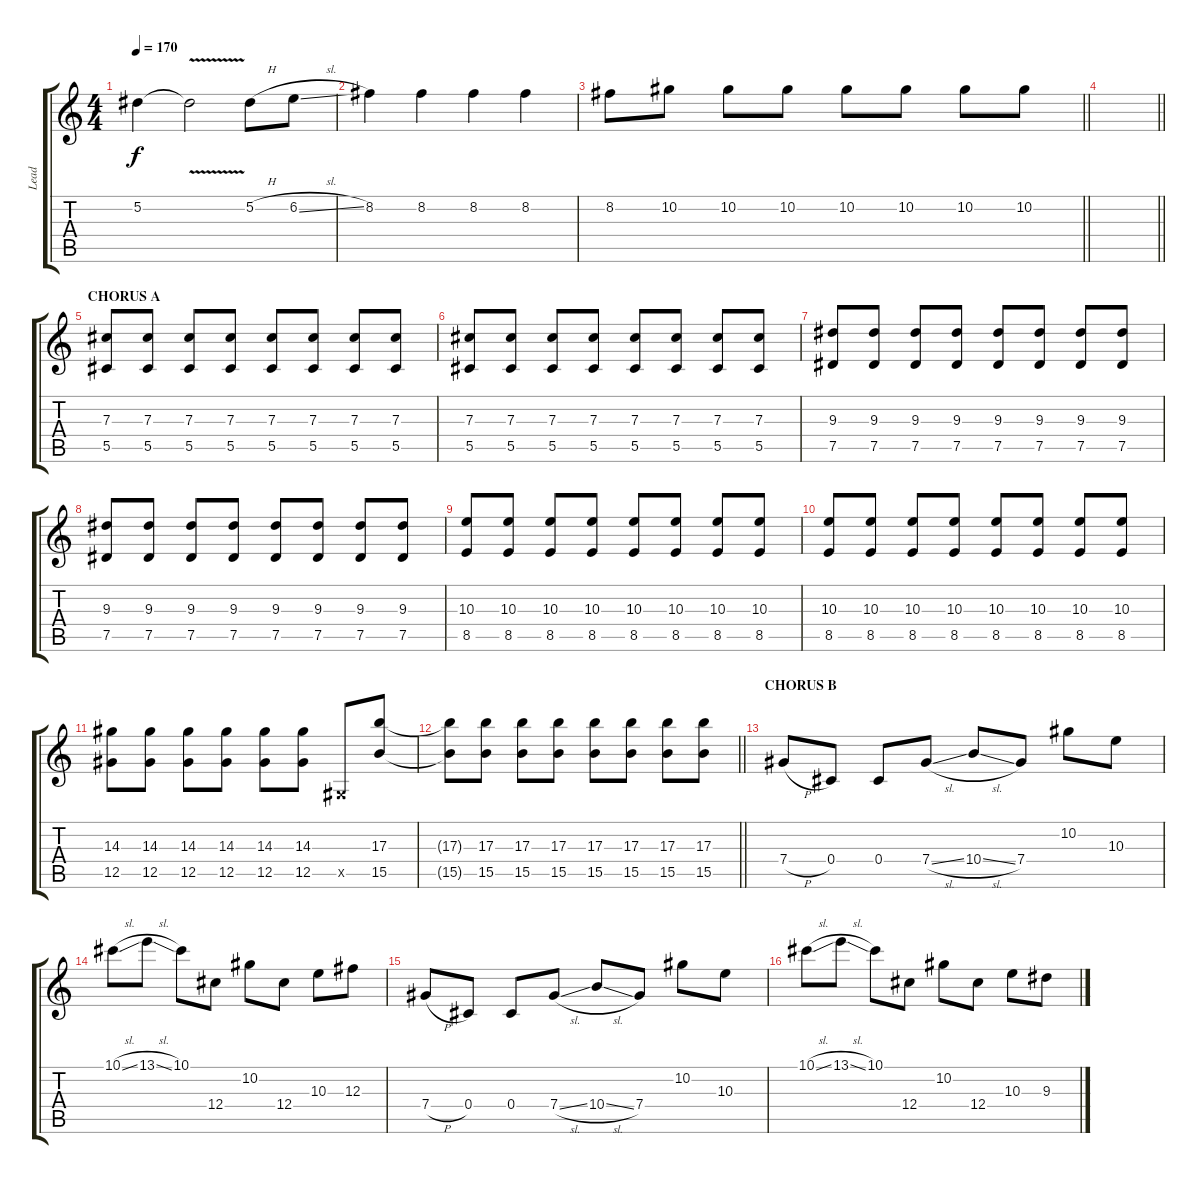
\track ("Lead" "Lead") {instrument distortionguitar}
\staff {score tabs}
\tuning (Eb4 Bb3 Gb3 Db3 Ab2 Db2) {hide}
\ts (4 4)
\tempo 170
\clef g2
\ks c
5.2{t}.4{dy f} 5.2{v t}.2 5.2{h}.8 6.2{sl}.8 |
8.2.4 8.2.4 8.2.4 8.2.4 |
\barLineRight lightlight
8.2.8 10.2.8 10.2.8 10.2.8 10.2.8 10.2.8 10.2.8 10.2.8 |
\section ("" "")
\barLineRight lightlight
|
\section ("" "CHORUS A")
(7.3 5.5).8 (7.3 5.5).8 (7.3 5.5).8 (7.3 5.5).8 (7.3 5.5).8 (7.3 5.5).8 (7.3 5.5).8 (7.3 5.5).8 |
(7.3 5.5).8 (7.3 5.5).8 (7.3 5.5).8 (7.3 5.5).8 (7.3 5.5).8 (7.3 5.5).8 (7.3 5.5).8 (7.3 5.5).8 |
(9.3 7.5).8 (9.3 7.5).8 (9.3 7.5).8 (9.3 7.5).8 (9.3 7.5).8 (9.3 7.5).8 (9.3 7.5).8 (9.3 7.5).8 |
(9.3 7.5).8 (9.3 7.5).8 (9.3 7.5).8 (9.3 7.5).8 (9.3 7.5).8 (9.3 7.5).8 (9.3 7.5).8 (9.3 7.5).8 |
(10.3 8.5).8 (10.3 8.5).8 (10.3 8.5).8 (10.3 8.5).8 (10.3 8.5).8 (10.3 8.5).8 (10.3 8.5).8 (10.3 8.5).8 |
(10.3 8.5).8 (10.3 8.5).8 (10.3 8.5).8 (10.3 8.5).8 (10.3 8.5).8 (10.3 8.5).8 (10.3 8.5).8 (10.3 8.5).8 |
(14.3 12.5).8 (14.3 12.5).8 (14.3 12.5).8 (14.3 12.5).8 (14.3 12.5).8 (14.3 12.5).8 0.5{x}.8 (17.3 15.5).8 |
\barLineRight lightlight
(17.3{t} 15.5{t}).8 (17.3 15.5).8 (17.3 15.5).8 (17.3 15.5).8 (17.3 15.5).8 (17.3 15.5).8 (17.3 15.5).8 (17.3 15.5).8 |
\section ("" "CHORUS B")
7.4{h}.8 0.4.8 0.4.8 7.4{sl}.8 10.4{sl}.8 7.4.8 10.2.8 10.3.8 |
10.1{sl}.8 13.1{sl}.8 10.1.8 12.4.8 10.2.8 12.4.8 10.3.8 12.3.8 |
7.4{h}.8 0.4.8 0.4.8 7.4{sl}.8 10.4{sl}.8 7.4.8 10.2.8 10.3.8 |
10.1{sl}.8 13.1{sl}.8 10.1.8 12.4.8 10.2.8 12.4.8 10.3.8 9.3.8
